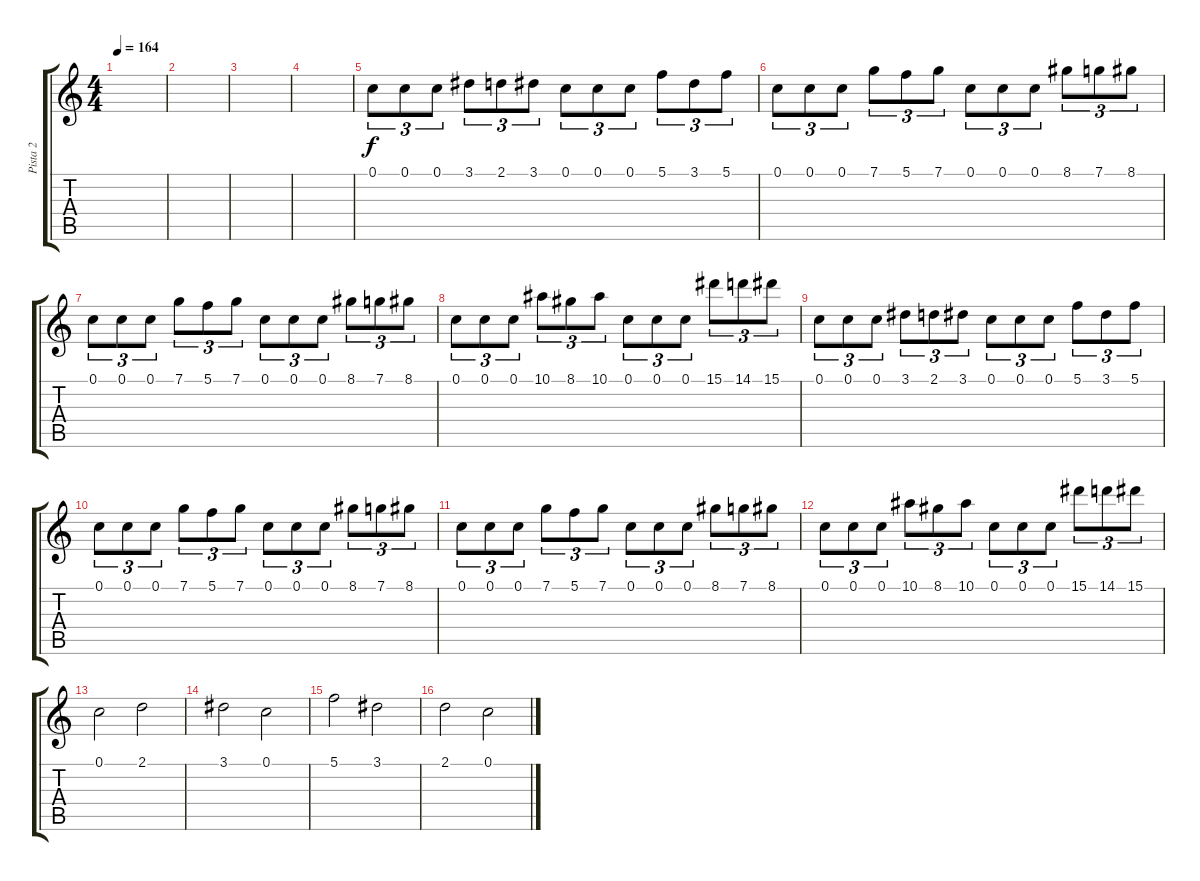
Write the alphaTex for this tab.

\track ("Pista 2" "Pista 2") {instrument overdrivenguitar}
\staff {score tabs}
\tuning (C4 G3 Eb3 Bb2 F2 C2) {hide}
\ts (4 4)
\tempo 164
\clef g2
\ks c
|
|
|
|
0.1.8{tu (3 2) volume 13} 0.1.8{tu (3 2)} 0.1.8{tu (3 2)} 3.1.8{tu (3 2)} 2.1.8{tu (3 2)} 3.1.8{tu (3 2)} 0.1.8{tu (3 2)} 0.1.8{tu (3 2)} 0.1.8{tu (3 2)} 5.1.8{tu (3 2)} 3.1.8{tu (3 2)} 5.1.8{tu (3 2)} |
0.1.8{tu (3 2)} 0.1.8{tu (3 2)} 0.1.8{tu (3 2)} 7.1.8{tu (3 2)} 5.1.8{tu (3 2)} 7.1.8{tu (3 2)} 0.1.8{tu (3 2)} 0.1.8{tu (3 2)} 0.1.8{tu (3 2)} 8.1.8{tu (3 2)} 7.1.8{tu (3 2)} 8.1.8{tu (3 2)} |
0.1.8{tu (3 2)} 0.1.8{tu (3 2)} 0.1.8{tu (3 2)} 7.1.8{tu (3 2)} 5.1.8{tu (3 2)} 7.1.8{tu (3 2)} 0.1.8{tu (3 2)} 0.1.8{tu (3 2)} 0.1.8{tu (3 2)} 8.1.8{tu (3 2)} 7.1.8{tu (3 2)} 8.1.8{tu (3 2)} |
0.1.8{tu (3 2)} 0.1.8{tu (3 2)} 0.1.8{tu (3 2)} 10.1.8{tu (3 2)} 8.1.8{tu (3 2)} 10.1.8{tu (3 2)} 0.1.8{tu (3 2)} 0.1.8{tu (3 2)} 0.1.8{tu (3 2)} 15.1.8{tu (3 2)} 14.1.8{tu (3 2)} 15.1.8{tu (3 2)} |
0.1.8{tu (3 2)} 0.1.8{tu (3 2)} 0.1.8{tu (3 2)} 3.1.8{tu (3 2)} 2.1.8{tu (3 2)} 3.1.8{tu (3 2)} 0.1.8{tu (3 2)} 0.1.8{tu (3 2)} 0.1.8{tu (3 2)} 5.1.8{tu (3 2)} 3.1.8{tu (3 2)} 5.1.8{tu (3 2)} |
0.1.8{tu (3 2)} 0.1.8{tu (3 2)} 0.1.8{tu (3 2)} 7.1.8{tu (3 2)} 5.1.8{tu (3 2)} 7.1.8{tu (3 2)} 0.1.8{tu (3 2)} 0.1.8{tu (3 2)} 0.1.8{tu (3 2)} 8.1.8{tu (3 2)} 7.1.8{tu (3 2)} 8.1.8{tu (3 2)} |
0.1.8{tu (3 2)} 0.1.8{tu (3 2)} 0.1.8{tu (3 2)} 7.1.8{tu (3 2)} 5.1.8{tu (3 2)} 7.1.8{tu (3 2)} 0.1.8{tu (3 2)} 0.1.8{tu (3 2)} 0.1.8{tu (3 2)} 8.1.8{tu (3 2)} 7.1.8{tu (3 2)} 8.1.8{tu (3 2)} |
0.1.8{tu (3 2)} 0.1.8{tu (3 2)} 0.1.8{tu (3 2)} 10.1.8{tu (3 2)} 8.1.8{tu (3 2)} 10.1.8{tu (3 2)} 0.1.8{tu (3 2)} 0.1.8{tu (3 2)} 0.1.8{tu (3 2)} 15.1.8{tu (3 2)} 14.1.8{tu (3 2)} 15.1.8{tu (3 2)} |
0.1.2 2.1.2 |
3.1.2 0.1.2 |
5.1.2 3.1.2 |
2.1.2 0.1.2
